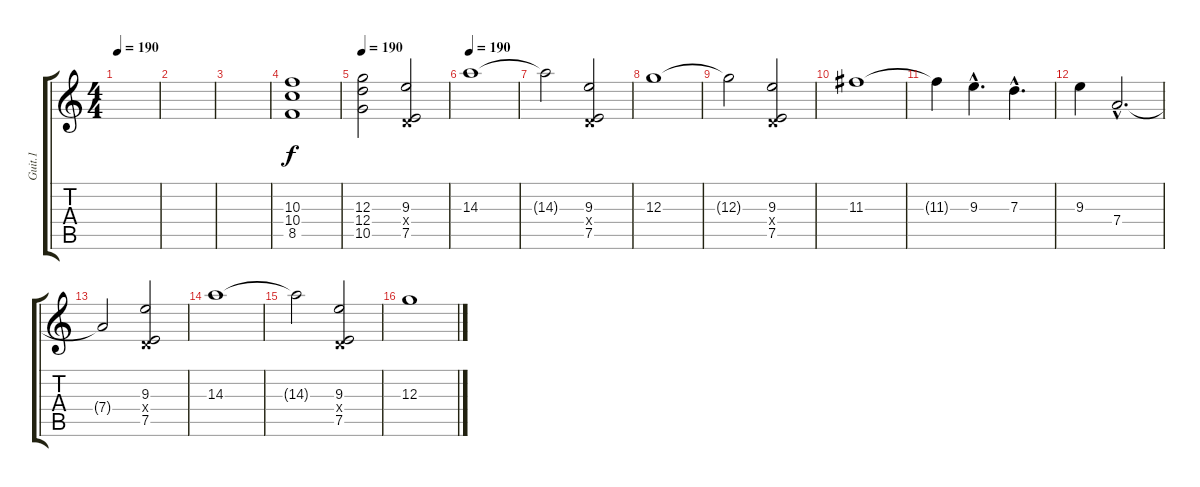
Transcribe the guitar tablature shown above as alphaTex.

\track ("Guit.1" "Guit.1") {instrument distortionguitar}
\staff {score tabs}
\tuning (E4 B3 G3 D3 A2 E2) {hide}
\ts (4 4)
\tempo 190
\clef g2
\ks c
|
|
|
(10.3 10.4 8.5).1 |
\tempo 190
(12.3 12.4 10.5).2 (9.3 0.4{x} 7.5).2 |
\tempo 190
14.3.1 |
14.3{t}.2 (9.3 0.4{x} 7.5).2 |
12.3.1 |
12.3{t}.2 (9.3 0.4{x} 7.5).2 |
11.3.1 |
11.3{t}.4 9.3{hac}.4{d} 7.3{hac}.4{d} |
9.3.4 7.4{hac}.2{d} |
7.4{t}.2 (9.3 0.4{x} 7.5).2 |
14.3.1 |
14.3{t}.2 (9.3 0.4{x} 7.5).2 |
12.3.1
